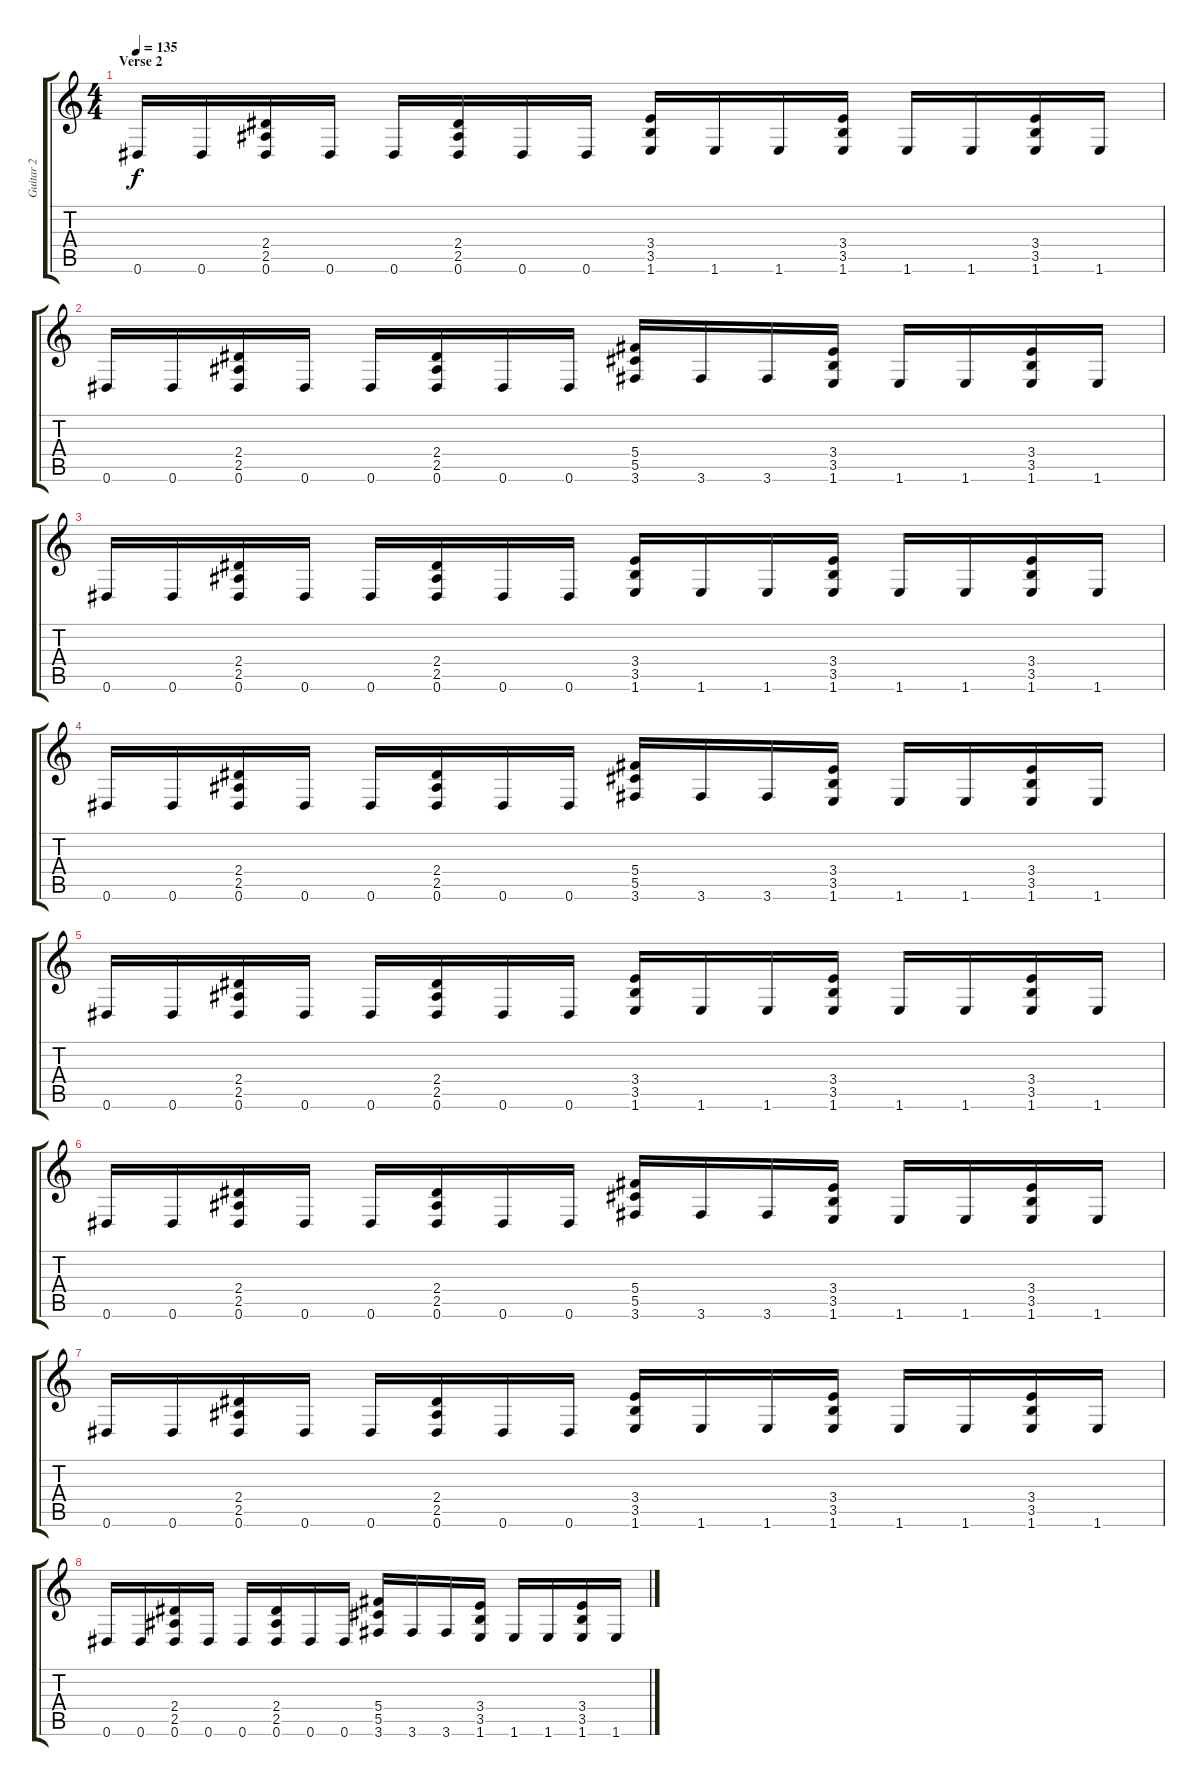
\track ("Guitar 2" "Guitar 2") {instrument distortionguitar}
\staff {score tabs}
\tuning (Eb4 Bb3 Gb3 Db3 Ab2 Eb2) {hide}
\ts (4 4)
\section ("" "Verse 2")
\tempo 135
\clef g2
\ks c
0.6.16{dy f} 0.6.16 (2.4 2.5 0.6).16 0.6.16 0.6.16 (2.4 2.5 0.6).16 0.6.16 0.6.16 (3.4 3.5 1.6).16 1.6.16 1.6.16 (3.4 3.5 1.6).16 1.6.16 1.6.16 (3.4 3.5 1.6).16 1.6.16 |
0.6.16 0.6.16 (2.4 2.5 0.6).16 0.6.16 0.6.16 (2.4 2.5 0.6).16 0.6.16 0.6.16 (5.4 5.5 3.6).16 3.6.16 3.6.16 (3.4 3.5 1.6).16 1.6.16 1.6.16 (3.4 3.5 1.6).16 1.6.16 |
0.6.16 0.6.16 (2.4 2.5 0.6).16 0.6.16 0.6.16 (2.4 2.5 0.6).16 0.6.16 0.6.16 (3.4 3.5 1.6).16 1.6.16 1.6.16 (3.4 3.5 1.6).16 1.6.16 1.6.16 (3.4 3.5 1.6).16 1.6.16 |
0.6.16 0.6.16 (2.4 2.5 0.6).16 0.6.16 0.6.16 (2.4 2.5 0.6).16 0.6.16 0.6.16 (5.4 5.5 3.6).16 3.6.16 3.6.16 (3.4 3.5 1.6).16 1.6.16 1.6.16 (3.4 3.5 1.6).16 1.6.16 |
0.6.16 0.6.16 (2.4 2.5 0.6).16 0.6.16 0.6.16 (2.4 2.5 0.6).16 0.6.16 0.6.16 (3.4 3.5 1.6).16 1.6.16 1.6.16 (3.4 3.5 1.6).16 1.6.16 1.6.16 (3.4 3.5 1.6).16 1.6.16 |
0.6.16 0.6.16 (2.4 2.5 0.6).16 0.6.16 0.6.16 (2.4 2.5 0.6).16 0.6.16 0.6.16 (5.4 5.5 3.6).16 3.6.16 3.6.16 (3.4 3.5 1.6).16 1.6.16 1.6.16 (3.4 3.5 1.6).16 1.6.16 |
0.6.16 0.6.16 (2.4 2.5 0.6).16 0.6.16 0.6.16 (2.4 2.5 0.6).16 0.6.16 0.6.16 (3.4 3.5 1.6).16 1.6.16 1.6.16 (3.4 3.5 1.6).16 1.6.16 1.6.16 (3.4 3.5 1.6).16 1.6.16 |
0.6.16 0.6.16 (2.4 2.5 0.6).16 0.6.16 0.6.16 (2.4 2.5 0.6).16 0.6.16 0.6.16 (5.4 5.5 3.6).16 3.6.16 3.6.16 (3.4 3.5 1.6).16 1.6.16 1.6.16 (3.4 3.5 1.6).16 1.6.16
